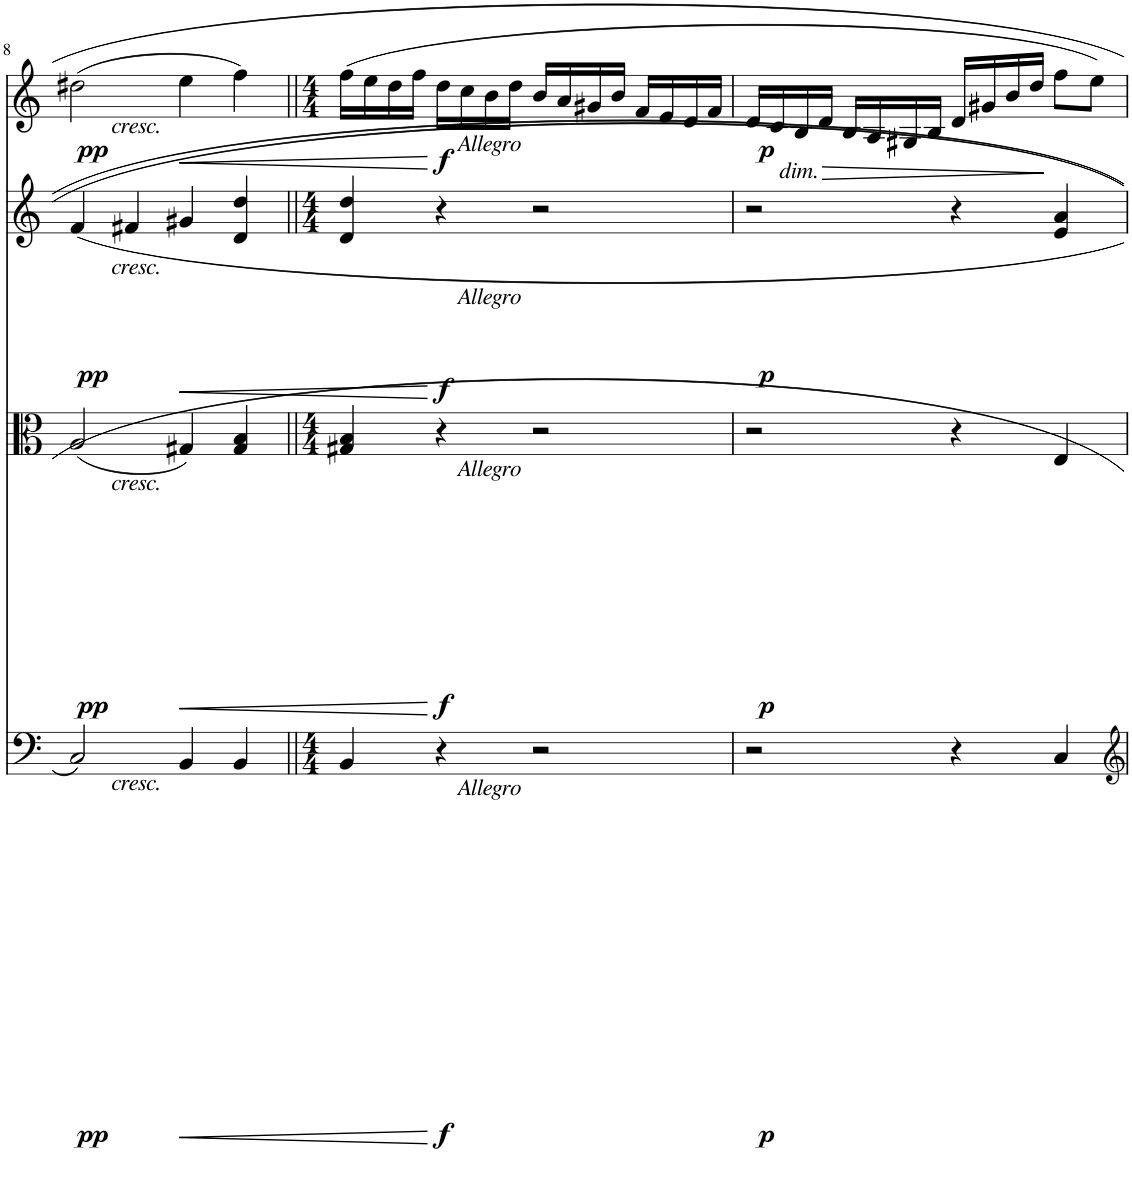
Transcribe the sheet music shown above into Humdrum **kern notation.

**kern	**dynam	**kern	**dynam	**kern	**dynam	**kern	**dynam
*part4	*part4	*part3	*part3	*part2	*part2	*part1	*part1
*staff4	*staff4	*staff3	*staff3	*staff2	*staff2	*staff1	*staff1
*I"Violoncello	*	*I"Viola	*	*I"Violin II	*	*I"Violin I	*
*I'Vc	*	*I'Vla	*	*I'Vln	*	*I'Vln	*
!!LO:PB:g=z
*clefF4	*	*clefC3	*	*clefG2	*	*clefG2	*
*k[]	*	*k[]	*	*k[]	*	*k[]	*
*M2/2	*	*M2/2	*	*M2/2	*	*M2/2	*
=8	=8	=8	=8	=8	=8	=8	=8
!	!	!	!	!	!	!LO:TX:b:i:t=cresc.	!
!	!	!	!	!LO:TX:b:i:t=cresc.	!	!	!
!	!	!LO:TX:b:i:t=cresc.	!	!	!	!	!
!LO:TX:b:i:t=cresc.	!	!	!	!	!	!	!
!	!LO:DY:b	!	!LO:DY:b	!	!LO:DY:b	!	!LO:DY:b
2C/	pp	(2A/	pp	4f/	pp	(2dd#X\	pp
.	.	.	.	4f#X/	.	.	.
!	!LO:HP:b	!	!LO:HP:b	!	!LO:HP:b	!	!LO:HP:b
4BB/	<	4G#X/)	<	4g#X/	<	4ee\	<
4BB/	.	4G#/ 4B/	.	4d/ 4dd/	.	4ff\)	.
.	[	.	[	.	[	.	[
=9||	=9||	=9||	=9||	=9||	=9||	=9||	=9||
*M4/4	*	*M4/4	*	*M4/4	*	*M4/4	*
!	!	!	!	!	!	!LO:TX:b:i:t=Allegro	!
!	!	!	!	!LO:TX:b:i:t=Allegro	!	!	!
!	!	!LO:TX:b:i:t=Allegro	!	!	!	!	!
!LO:TX:b:i:t=Allegro	!	!	!	!	!	!	!
!	!LO:DY:b	!	!LO:DY:b	!	!LO:DY:b	!	!LO:DY:b
4BB/	f	4G#X/ 4B/	f	4d/ 4dd/	f	(16ff\LL	f
.	.	.	.	.	.	16ee\	.
.	.	.	.	.	.	16dd\	.
.	.	.	.	.	.	16ff\JJ	.
4r	.	4r	.	4r	.	16dd\LL	.
.	.	.	.	.	.	16cc\	.
.	.	.	.	.	.	16b\	.
.	.	.	.	.	.	16dd\JJ	.
2r	.	2r	.	2r	.	16b/LL	.
.	.	.	.	.	.	16a/	.
.	.	.	.	.	.	16g#X/	.
.	.	.	.	.	.	16b/JJ	.
.	.	.	.	.	.	16f/LL	.
.	.	.	.	.	.	16e/	.
.	.	.	.	.	.	16d/	.
.	.	.	.	.	.	16f/JJ	.
=10	=10	=10	=10	=10	=10	=10	=10
!	!	!	!	!	!	!LO:TX:b:i:t=dim.	!
!	!LO:DY:b	!	!LO:DY:b	!	!LO:DY:b	!	!LO:HP:b
!	!	!	!	!	!	!	!LO:DY:n=1:b
2r	p	2r	p	2r	p	16d/LL	> p
.	.	.	.	.	.	16c/	.
.	.	.	.	.	.	16B/	.
.	.	.	.	.	.	16d/JJ	.
.	.	.	.	.	.	16B/LL	.
.	.	.	.	.	.	16A/	.
.	.	.	.	.	.	16G#X/	.
.	.	.	.	.	.	16B/JJ	.
4r	.	4r	.	4r	.	16d/LL	.
.	.	.	.	.	.	16g#X/	.
.	.	.	.	.	.	16b/	.
.	.	.	.	.	.	16dd/JJ	.
4C/	.	4E/	.	4e/ 4a/	.	8ff\L	]
.	.	.	.	.	.	8ee\J)	.
=	=	=	=	=	=	=	=
*-	*-	*-	*-	*-	*-	*-	*-
